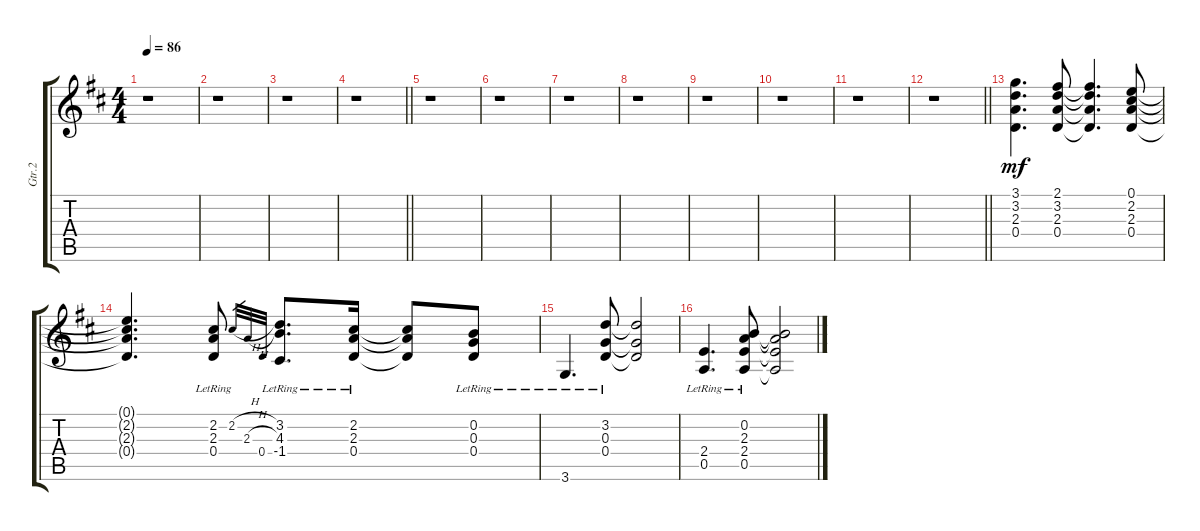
\track ("Gtr.2" "Gtr.2") {instrument electricguitarclean}
\staff {score tabs}
\tuning (E4 B3 G3 D3 A2 E2) {hide}
\ts (4 4)
\tempo 86
\clef g2
\ks d
r.1{dy mf instrument electricguitarclean} |
r.1 |
r.1 |
\barLineRight lightlight
r.1 |
r.1 |
r.1 |
r.1 |
r.1 |
r.1 |
r.1 |
r.1 |
\barLineRight lightlight
r.1 |
(3.1 3.2 2.3 0.4).4{d} (2.1 3.2 2.3 0.4).8 (2.1{t} 3.2{t} 2.3{t} 0.4{t}).4{d} (0.1 2.2 2.3 0.4).8 |
(0.1{t} 2.2{t} 2.3{t} 0.4{t}).4{d} (2.2{lr} 2.3{lr} 0.4{lr}).8 2.2{h}.32{gr} 2.3{h}.32{gr} 0.4.32{gr} (3.2{lr} 4.3{lr} -1.4).8{d} (2.2{lr} 2.3{lr} 0.4{lr}).16 (2.2{t} 2.3{t} 0.4{t}).8 (0.2{lr} 0.3{lr} 0.4{lr}).8 |
3.6{lr}.4{d} (3.2{lr} 0.3{lr} 0.4{lr}).8 (3.2{t} 0.3{t} 0.4{t}).2 |
(2.4{lr} 0.5{lr}).4{d} (0.2{lr} 2.3{lr} 2.4{lr} 0.5{lr}).8 (0.2{t} 2.3{t} 2.4{t} 0.5{t}).2
